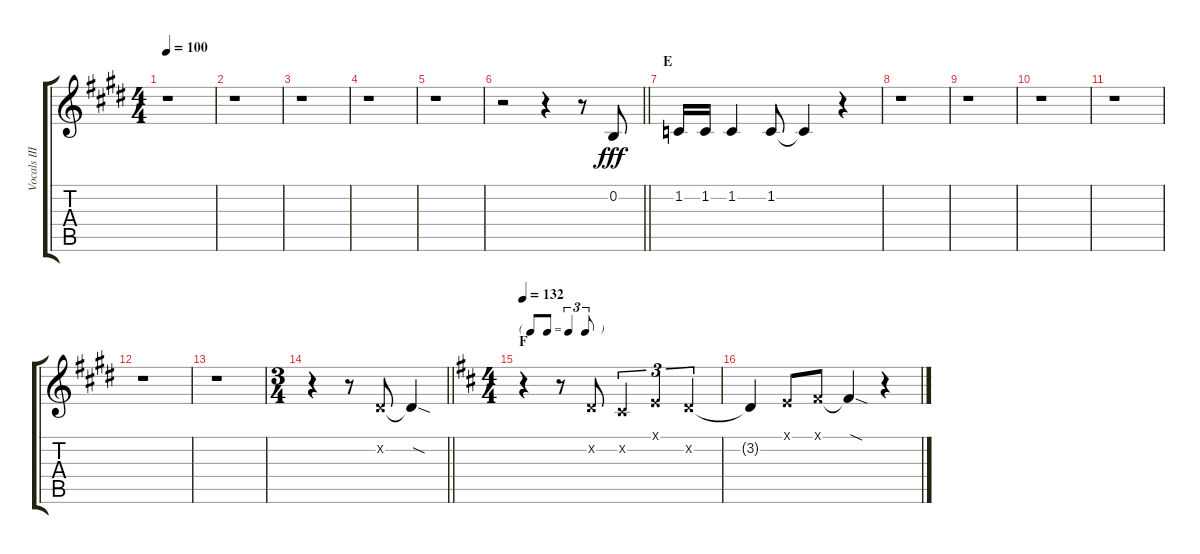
\track ("Vocals III" "Vocals III") {instrument voiceoohs}
\staff {score tabs}
\tuning (E4 B3 G3 D3 A2 E2) {hide}
\ts (4 4)
\tempo 100
\clef g2
\ks e
r.1{dy fff} |
r.1 |
r.1 |
r.1 |
r.1 |
\barLineRight lightlight
r.2 r.4 r.8 0.2.8 |
\section ("" "E")
1.2.16 1.2.16 1.2.4 1.2.8 1.2{t}.4 r.4 |
r.1 |
r.1 |
r.1 |
r.1 |
r.1 |
r.1 |
\ts (3 4)
\barLineRight lightlight
r.4 r.8 4.2{x}.8 4.2{sod t}.4 |
\ts (4 4)
\tf triplet8th
\section ("" "F")
\tempo 132
\ks d
r.4 r.8 3.2{x}.8 2.2{x}.4{tu (3 2)} 0.1{x}.4{tu (3 2)} 3.2{x}.4{tu (3 2)} |
3.2{t}.4 0.1{x}.8 2.1{x}.8 2.1{sod t}.4 r.4
